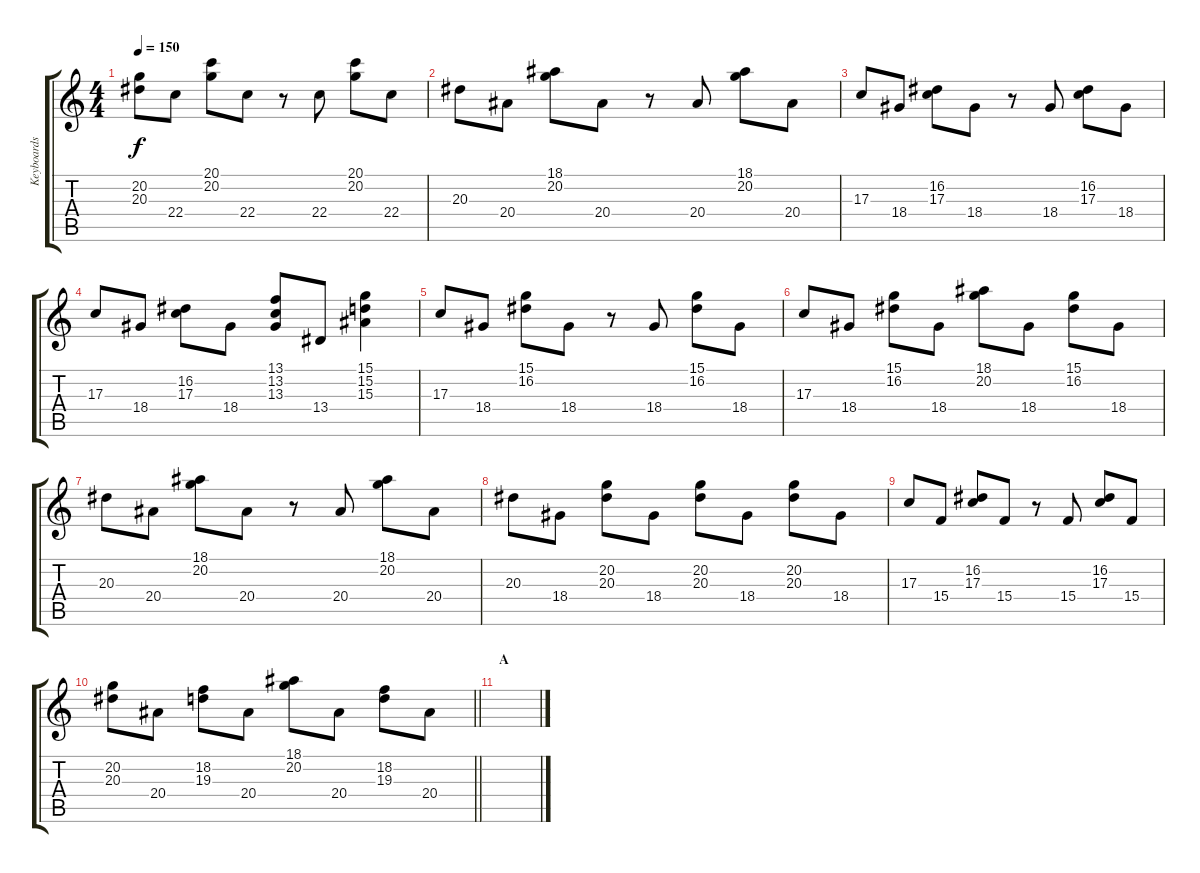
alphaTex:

\track ("Keyboards" "Keyboards") {instrument tremolostrings}
\staff {score tabs}
\tuning (E4 B3 G3 D3 A2 E2) {hide}
\ts (4 4)
\tempo 150
\clef g2
\ks c
(20.2 20.3).8{dy f} 22.4.8 (20.1 20.2).8 22.4.8 r.8 22.4.8 (20.1 20.2).8 22.4.8 |
20.3.8 20.4.8 (18.1 20.2).8 20.4.8 r.8 20.4.8 (18.1 20.2).8 20.4.8 |
17.3.8 18.4.8 (16.2 17.3).8 18.4.8 r.8 18.4.8 (16.2 17.3).8 18.4.8 |
17.3.8 18.4.8 (16.2 17.3).8 18.4.8 (13.1 13.2 13.3).8 13.4.8 (15.1 15.2 15.3).4 |
17.3.8 18.4.8 (15.1 16.2).8 18.4.8 r.8 18.4.8 (15.1 16.2).8 18.4.8 |
17.3.8 18.4.8 (15.1 16.2).8 18.4.8 (18.1 20.2).8 18.4.8 (15.1 16.2).8 18.4.8 |
20.3.8 20.4.8 (18.1 20.2).8 20.4.8 r.8 20.4.8 (18.1 20.2).8 20.4.8 |
20.3.8 18.4.8 (20.2 20.3).8 18.4.8 (20.2 20.3).8 18.4.8 (20.2 20.3).8 18.4.8 |
17.3.8 15.4.8 (16.2 17.3).8 15.4.8 r.8 15.4.8 (16.2 17.3).8 15.4.8 |
\barLineRight lightlight
(20.2 20.3).8 20.4.8 (18.2 19.3).8 20.4.8 (18.1 20.2).8 20.4.8 (18.2 19.3).8 20.4.8 |
\section ("" "A")
